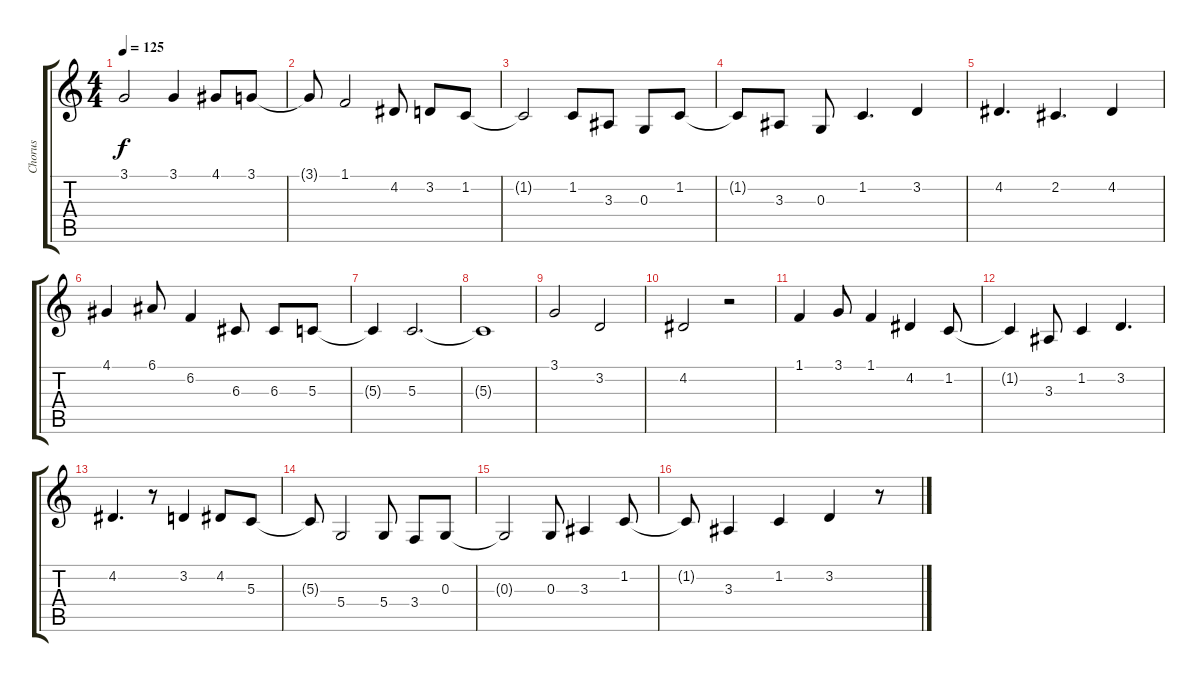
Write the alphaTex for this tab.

\track ("Chorus" "Chorus") {instrument vibraphone}
\staff {score tabs}
\tuning (E4 B3 G3 D3 A2 E2) {hide}
\ts (4 4)
\tempo 125
\clef g2
\ks c
3.1.2{dy f} 3.1.4 4.1.8 3.1.8 |
3.1{t}.8 1.1.2 4.2.8 3.2.8 1.2.8 |
1.2{t}.2 1.2.8 3.3.8 0.3.8 1.2.8 |
1.2{t}.8 3.3.8 0.3.8 1.2.4{d} 3.2.4 |
4.2.4{d} 2.2.4{d} 4.2.4 |
4.1.4 6.1.8 6.2.4 6.3.8 6.3.8 5.3.8 |
5.3{t}.4 5.3.2{d} |
5.3{t}.1 |
3.1.2 3.2.2 |
4.2.2 r.2 |
1.1.4 3.1.8 1.1.4 4.2.4 1.2.8 |
1.2{t}.4 3.3.8 1.2.4 3.2.4{d} |
4.2.4{d} r.8 3.2.4 4.2.8 5.3.8 |
5.3{t}.8 5.4.2 5.4.8 3.4.8 0.3.8 |
0.3{t}.2 0.3.8 3.3.4 1.2.8 |
1.2{t}.8 3.3.4 1.2.4 3.2.4 r.8
